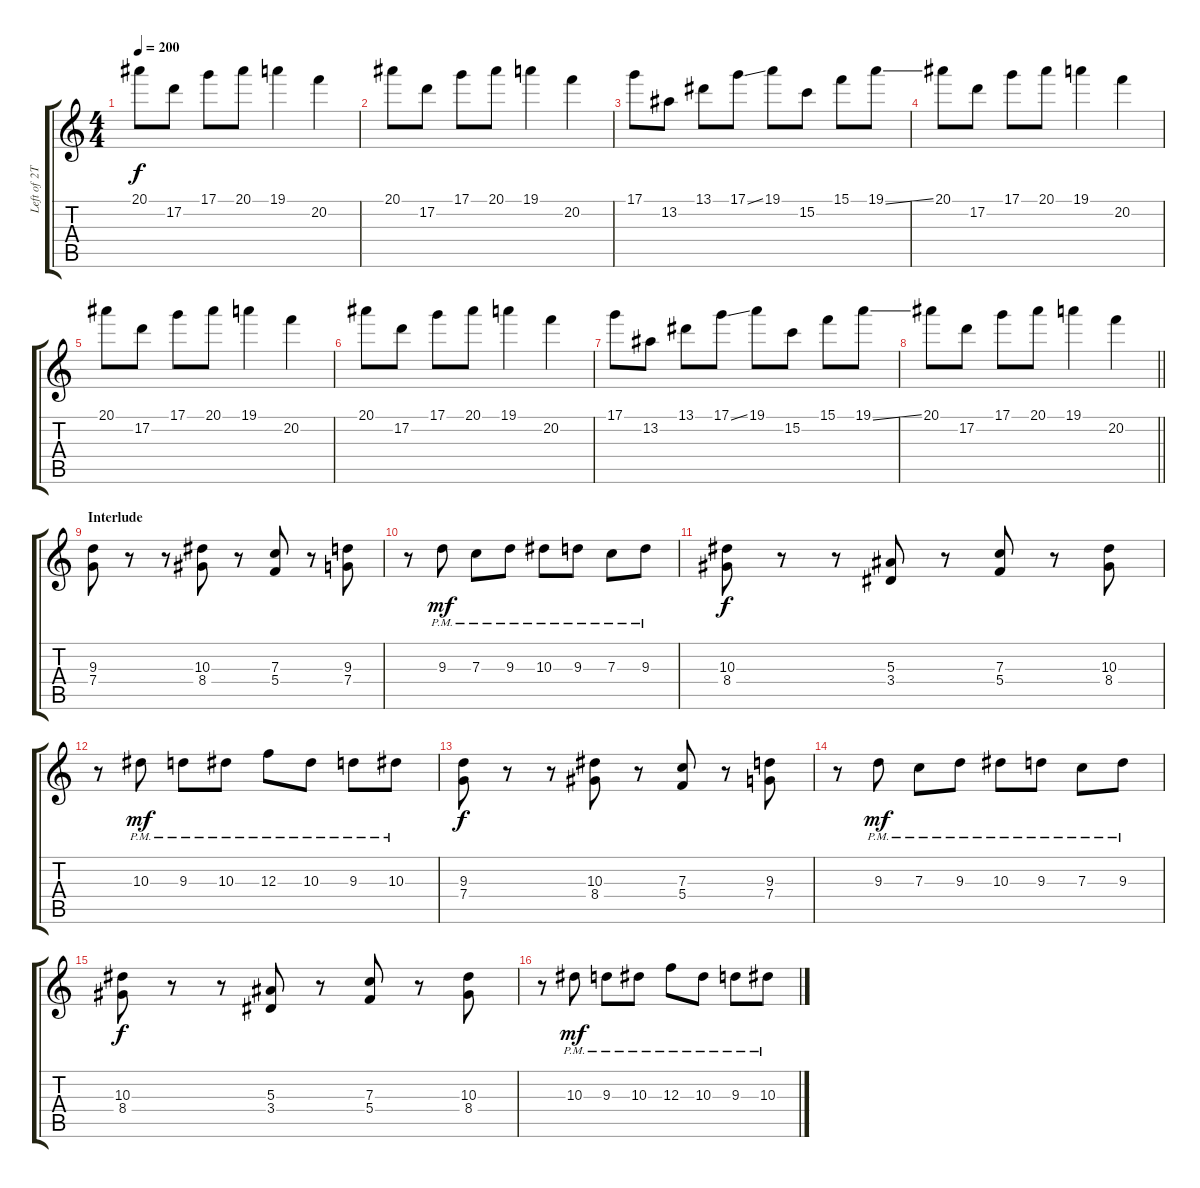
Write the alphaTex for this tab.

\track ("Left of 2TW" "Left of 2T") {mute instrument distortionguitar}
\staff {score tabs}
\tuning (D4 A3 F3 C3 G2 D2) {hide}
\ts (4 4)
\tempo 200
\clef g2
\ks c
20.1.8{dy f} 17.2.8 17.1.8 20.1.8 19.1.4 20.2.4 |
20.1.8 17.2.8 17.1.8 20.1.8 19.1.4 20.2.4 |
17.1.8 13.2.8 13.1.8 17.1{ss}.8 19.1.8 15.2.8 15.1.8 19.1{ss}.8 |
20.1.8 17.2.8 17.1.8 20.1.8 19.1.4 20.2.4 |
20.1.8 17.2.8 17.1.8 20.1.8 19.1.4 20.2.4 |
20.1.8 17.2.8 17.1.8 20.1.8 19.1.4 20.2.4 |
17.1.8 13.2.8 13.1.8 17.1{ss}.8 19.1.8 15.2.8 15.1.8 19.1{ss}.8 |
\barLineRight lightlight
20.1.8 17.2.8 17.1.8 20.1.8 19.1.4 20.2.4 |
\section ("" "Interlude")
(9.3 7.4).8 r.8 r.8 (10.3 8.4).8 r.8 (7.3 5.4).8 r.8 (9.3 7.4).8 |
r.8 9.3{pm}.8{dy mf} 7.3{pm}.8 9.3{pm}.8 10.3{pm}.8 9.3{pm}.8 7.3{pm}.8 9.3{pm}.8 |
(10.3 8.4).8{dy f} r.8 r.8 (5.3 3.4).8 r.8 (7.3 5.4).8 r.8 (10.3 8.4).8 |
r.8 10.3{pm}.8{dy mf} 9.3{pm}.8 10.3{pm}.8 12.3{pm}.8 10.3{pm}.8 9.3{pm}.8 10.3{pm}.8 |
(9.3 7.4).8{dy f} r.8 r.8 (10.3 8.4).8 r.8 (7.3 5.4).8 r.8 (9.3 7.4).8 |
r.8 9.3{pm}.8{dy mf} 7.3{pm}.8 9.3{pm}.8 10.3{pm}.8 9.3{pm}.8 7.3{pm}.8 9.3{pm}.8 |
(10.3 8.4).8{dy f} r.8 r.8 (5.3 3.4).8 r.8 (7.3 5.4).8 r.8 (10.3 8.4).8 |
r.8 10.3{pm}.8{dy mf} 9.3{pm}.8 10.3{pm}.8 12.3{pm}.8 10.3{pm}.8 9.3{pm}.8 10.3{pm}.8
